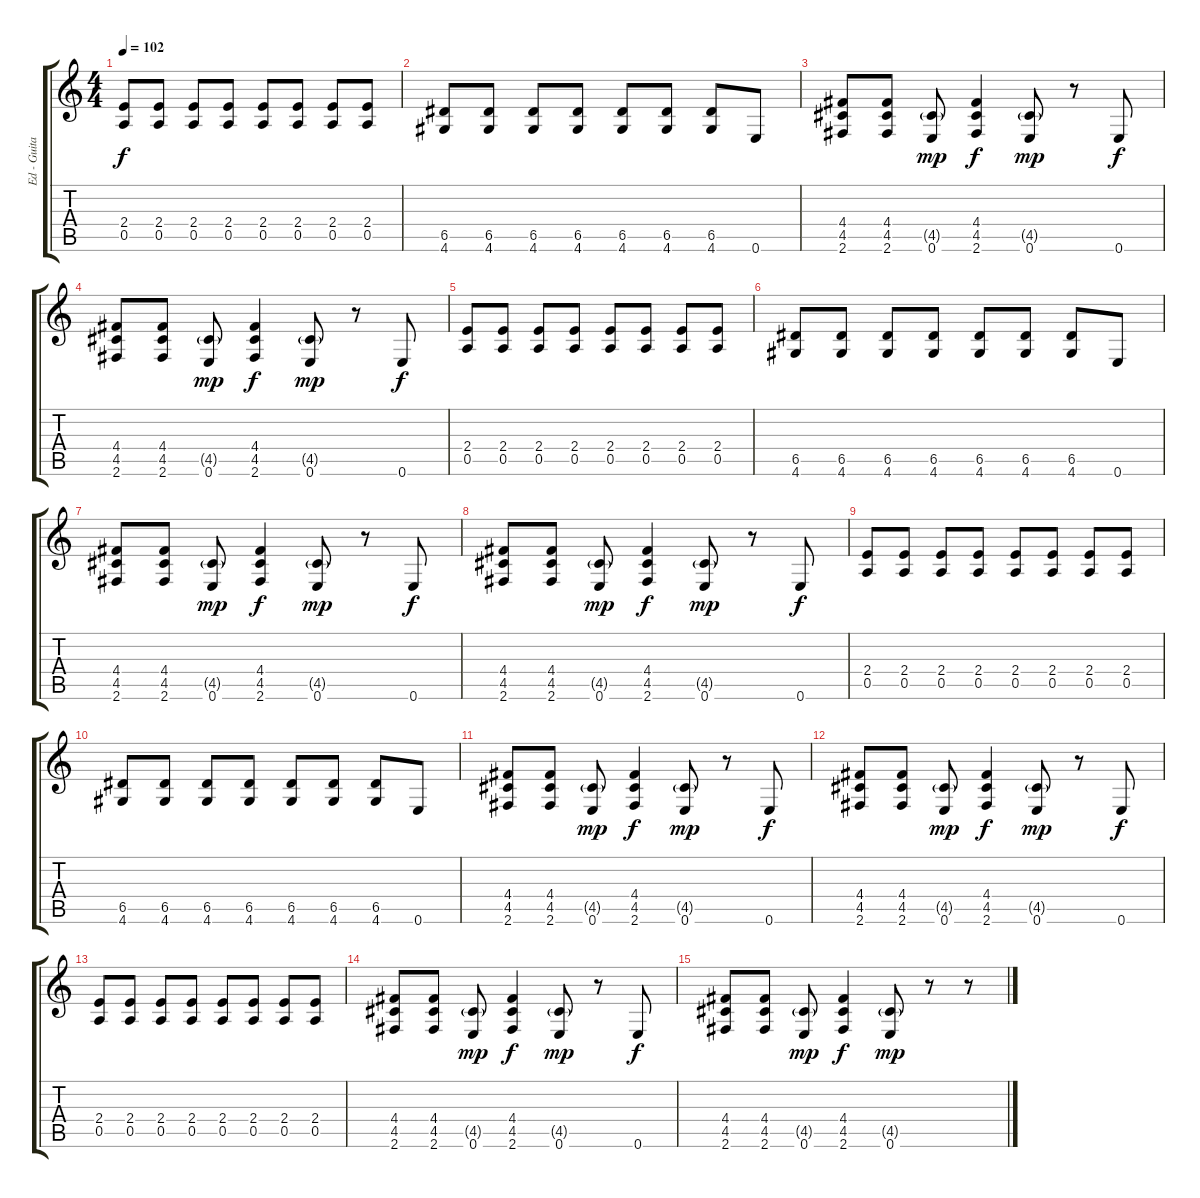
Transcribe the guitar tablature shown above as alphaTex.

\track ("Ed - Guitar" "Ed - Guita") {instrument electricguitarjazz}
\staff {score tabs}
\tuning (E4 B3 G3 D3 A2 E2) {hide}
\ts (4 4)
\tempo 102
\clef g2
\ks c
(2.4 0.5).8{dy f} (2.4 0.5).8 (2.4 0.5).8 (2.4 0.5).8 (2.4 0.5).8 (2.4 0.5).8 (2.4 0.5).8 (2.4 0.5).8 |
(6.5 4.6).8 (6.5 4.6).8 (6.5 4.6).8 (6.5 4.6).8 (6.5 4.6).8 (6.5 4.6).8 (6.5 4.6).8 0.6.8 |
(4.4 4.5 2.6).8 (4.4 4.5 2.6).8 (4.5{g} 0.6).8{dy mp} (4.4 4.5 2.6).4{dy f} (4.5{g} 0.6).8{dy mp} r.8 0.6.8{dy f} |
(4.4 4.5 2.6).8 (4.4 4.5 2.6).8 (4.5{g} 0.6).8{dy mp} (4.4 4.5 2.6).4{dy f} (4.5{g} 0.6).8{dy mp} r.8 0.6.8{dy f} |
(2.4 0.5).8 (2.4 0.5).8 (2.4 0.5).8 (2.4 0.5).8 (2.4 0.5).8 (2.4 0.5).8 (2.4 0.5).8 (2.4 0.5).8 |
(6.5 4.6).8 (6.5 4.6).8 (6.5 4.6).8 (6.5 4.6).8 (6.5 4.6).8 (6.5 4.6).8 (6.5 4.6).8 0.6.8 |
(4.4 4.5 2.6).8 (4.4 4.5 2.6).8 (4.5{g} 0.6).8{dy mp} (4.4 4.5 2.6).4{dy f} (4.5{g} 0.6).8{dy mp} r.8 0.6.8{dy f} |
(4.4 4.5 2.6).8 (4.4 4.5 2.6).8 (4.5{g} 0.6).8{dy mp} (4.4 4.5 2.6).4{dy f} (4.5{g} 0.6).8{dy mp} r.8 0.6.8{dy f} |
(2.4 0.5).8 (2.4 0.5).8 (2.4 0.5).8 (2.4 0.5).8 (2.4 0.5).8 (2.4 0.5).8 (2.4 0.5).8 (2.4 0.5).8 |
(6.5 4.6).8 (6.5 4.6).8 (6.5 4.6).8 (6.5 4.6).8 (6.5 4.6).8 (6.5 4.6).8 (6.5 4.6).8 0.6.8 |
(4.4 4.5 2.6).8 (4.4 4.5 2.6).8 (4.5{g} 0.6).8{dy mp} (4.4 4.5 2.6).4{dy f} (4.5{g} 0.6).8{dy mp} r.8 0.6.8{dy f} |
(4.4 4.5 2.6).8 (4.4 4.5 2.6).8 (4.5{g} 0.6).8{dy mp} (4.4 4.5 2.6).4{dy f} (4.5{g} 0.6).8{dy mp} r.8 0.6.8{dy f} |
(2.4 0.5).8 (2.4 0.5).8 (2.4 0.5).8 (2.4 0.5).8 (2.4 0.5).8 (2.4 0.5).8 (2.4 0.5).8 (2.4 0.5).8 |
(4.4 4.5 2.6).8 (4.4 4.5 2.6).8 (4.5{g} 0.6).8{dy mp} (4.4 4.5 2.6).4{dy f} (4.5{g} 0.6).8{dy mp} r.8 0.6.8{dy f} |
(4.4 4.5 2.6).8 (4.4 4.5 2.6).8 (4.5{g} 0.6).8{dy mp} (4.4 4.5 2.6).4{dy f} (4.5{g} 0.6).8{dy mp} r.8 r.8
